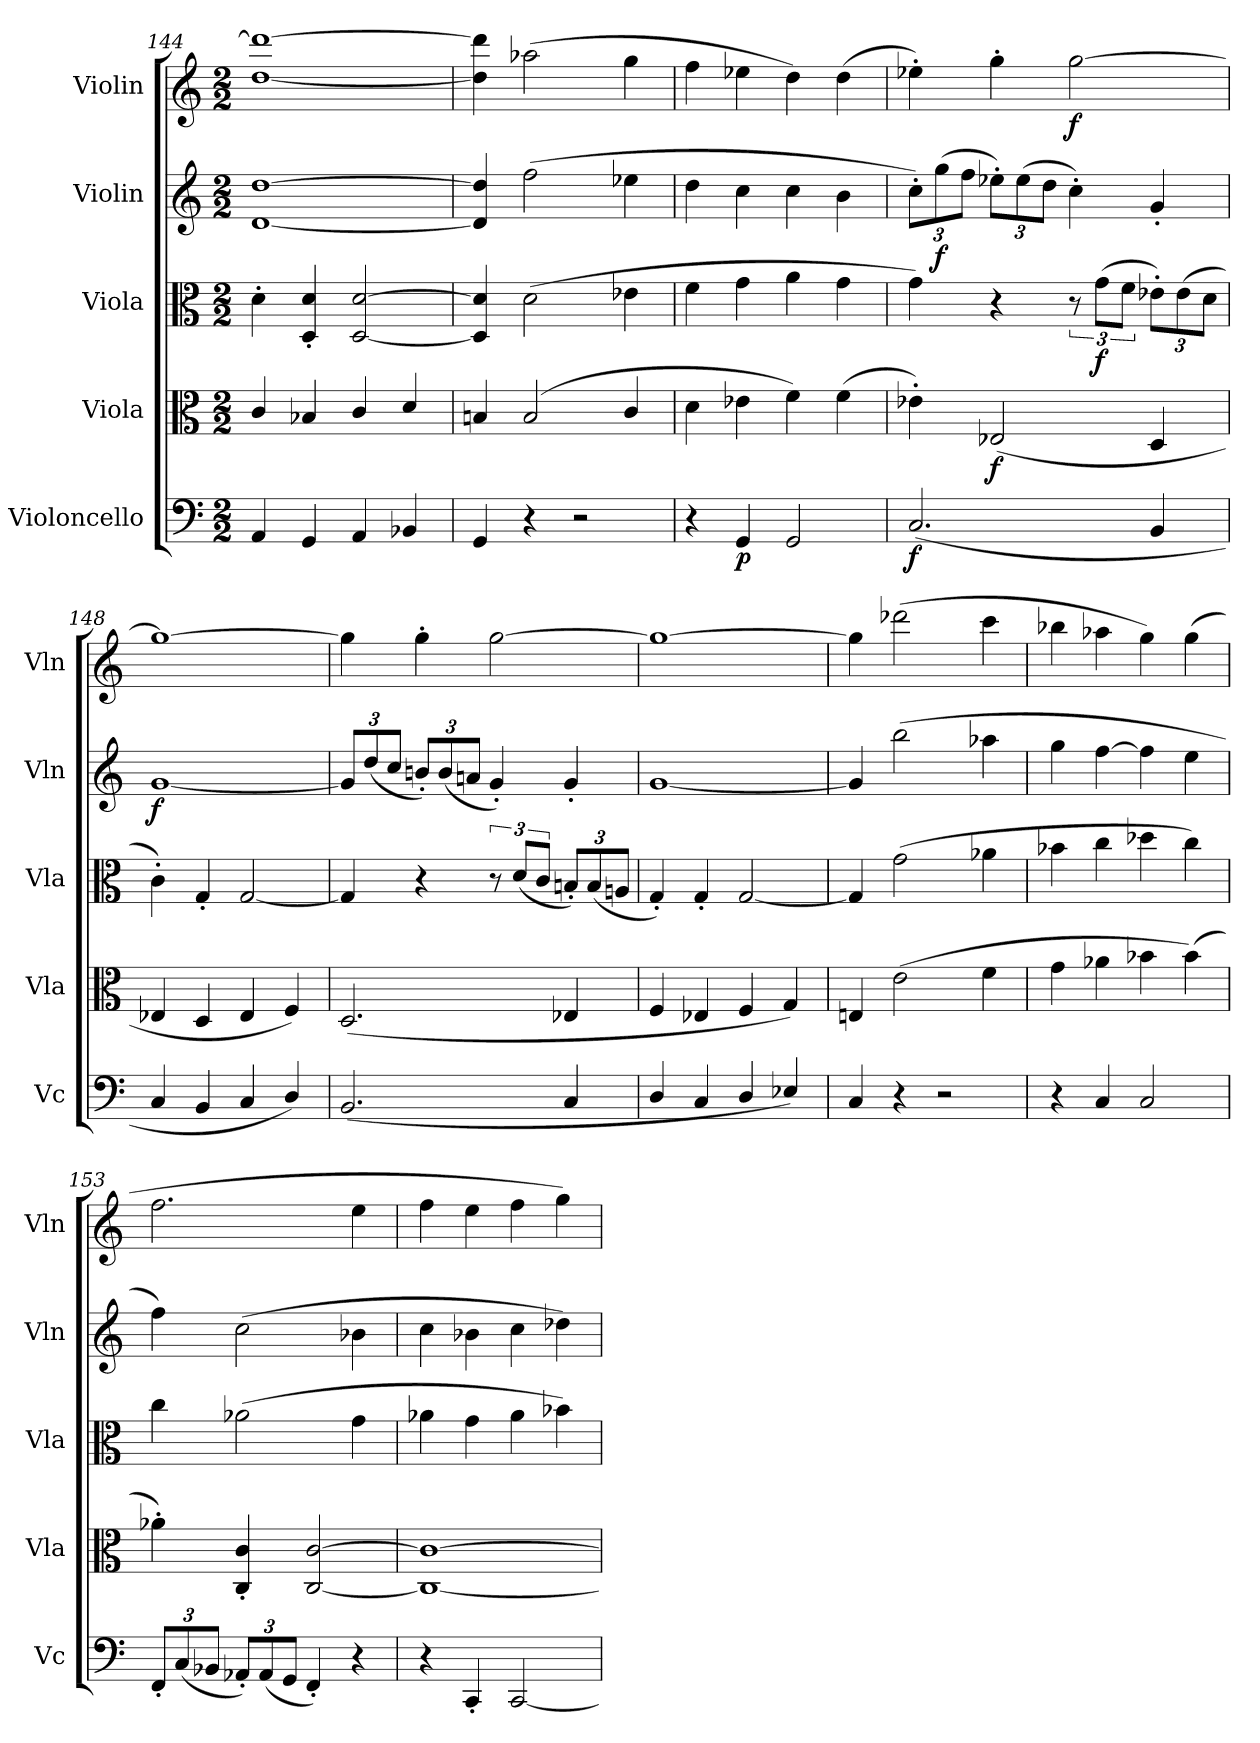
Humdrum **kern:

**kern	**dynam	**kern	**dynam	**kern	**dynam	**kern	**dynam	**kern	**dynam
*part5	*part5	*part4	*part4	*part3	*part3	*part2	*part2	*part1	*part1
*staff5	*staff5	*staff4	*staff4	*staff3	*staff3	*staff2	*staff2	*staff1	*staff1
*I"Violoncello	*	*I"Viola	*	*I"Viola	*	*I"Violin	*	*I"Violin	*
*I'Vc	*	*I'Vla	*	*I'Vla	*	*I'Vln	*	*I'Vln	*
*clefF4	*	*clefC3	*	*clefC3	*	*clefG2	*	*clefG2	*
*k[]	*	*k[]	*	*k[]	*	*k[]	*	*k[]	*
*M2/2	*	*M2/2	*	*M2/2	*	*M2/2	*	*M2/2	*
=144	=144	=144	=144	=144	=144	=144	=144	=144	=144
4AA/	.	4c/	.	4d'\	.	[1d [1dd	.	[1dd 1ddd_	.
4GG/	.	4B-X/	.	4D'/ 4d'/	.	.	.	.	.
4AA/	.	4c/	.	[2D/ [2d/	.	.	.	.	.
4BB-X/	.	4d/	.	.	.	.	.	.	.
=145	=145	=145	=145	=145	=145	=145	=145	=145	=145
4GG/	.	4Bn/	.	4D]/ 4d]/	.	4d]/ 4dd]/	.	4dd]\ 4ddd]\	.
4r	.	(2B/	.	(2d\	.	(2ff\	.	(2aa-X\	.
2r	.	.	.	.	.	.	.	.	.
.	.	4c/	.	4e-X\	.	4ee-X\	.	4gg\	.
=146	=146	=146	=146	=146	=146	=146	=146	=146	=146
4r	.	4d\	.	4f\	.	4dd\	.	4ff\	.
4GG/	p	4e-X\	.	4g\	.	4cc\	.	4ee-X\	.
2GG/	.	4f\)	.	4a\	.	4cc\	.	4dd\)	.
.	.	(4f\	.	4g\	.	4b\	.	(4dd\	.
=147	=147	=147	=147	=147	=147	=147	=147	=147	=147
(2.C/	f	4e-X'\)	.	4g\)	.	12cc'\L)	.	4ee-X'\)	.
.	.	.	.	.	.	(12gg\	f	.	.
.	.	.	.	.	.	12ff\J	.	.	.
.	.	(2E-X/	f	4r	.	12ee-X'\L)	.	4gg'\	.
.	.	.	.	.	.	(12ee-\	.	.	.
.	.	.	.	.	.	12dd\J	.	.	.
.	.	.	.	12r	.	4cc'\)	.	[2gg\	f
.	.	.	.	(12g\L	f	.	.	.	.
.	.	.	.	12f\J	.	.	.	.	.
4BB/	.	4D/	.	12e-X'\L)	.	4g'/	.	.	.
.	.	.	.	(12e-\	.	.	.	.	.
.	.	.	.	12d\J	.	.	.	.	.
=148	=148	=148	=148	=148	=148	=148	=148	=148	=148
4C/	.	4E-X/	.	4c'\)	.	[1g	f	1gg_	.
4BB/	.	4D/	.	4G'/	.	.	.	.	.
4C/	.	4E-/	.	[2G/	.	.	.	.	.
4D/)	.	4F/)	.	.	.	.	.	.	.
=149	=149	=149	=149	=149	=149	=149	=149	=149	=149
(2.BB/	.	(2.D/	.	4G/]	.	12g/L]	.	4gg\]	.
.	.	.	.	.	.	(12dd/	.	.	.
.	.	.	.	.	.	12cc/J	.	.	.
.	.	.	.	4r	.	12bn'/L)	.	4gg'\	.
.	.	.	.	.	.	(12b/	.	.	.
.	.	.	.	.	.	12an/J	.	.	.
.	.	.	.	12r	.	4g'/)	.	[2gg\	.
.	.	.	.	(12d/L	.	.	.	.	.
.	.	.	.	12c/J	.	.	.	.	.
4C/	.	4E-X/	.	12Bn'/L)	.	4g'/	.	.	.
.	.	.	.	(12B/	.	.	.	.	.
.	.	.	.	12An/J	.	.	.	.	.
=150	=150	=150	=150	=150	=150	=150	=150	=150	=150
4D/	.	4F/	.	4G'/)	.	[1g	.	1gg_	.
4C/	.	4E-X/	.	4G'/	.	.	.	.	.
4D/	.	4F/	.	[2G/	.	.	.	.	.
4E-X/)	.	4G/)	.	.	.	.	.	.	.
=151	=151	=151	=151	=151	=151	=151	=151	=151	=151
4C/	.	4En/	.	4G/]	.	4g/]	.	4gg\]	.
4r	.	(2e\	.	(2g\	.	(2bb\	.	(2ddd-X\	.
2r	.	.	.	.	.	.	.	.	.
.	.	4f\	.	4a-X\	.	4aa-X\	.	4ccc\	.
=152	=152	=152	=152	=152	=152	=152	=152	=152	=152
4r	.	4g\	.	4b-X\	.	4gg\	.	4bb-X\	.
4C/	.	4a-X\	.	4cc\	.	[4ff\	.	4aa-X\	.
2C/	.	4b-X\	.	4dd-X\	.	4ff\]	.	4gg\)	.
.	.	(4b-\)	.	4cc\)	.	4ee\	.	(4gg\	.
=153	=153	=153	=153	=153	=153	=153	=153	=153	=153
12FF'/L	.	4a-X'\)	.	4cc\	.	4ff\)	.	2.ff\	.
(12C/	.	.	.	.	.	.	.	.	.
12BB-X/J	.	.	.	.	.	.	.	.	.
12AA-X'/L)	.	4C'/ 4c'/	.	(2a-X\	.	(2cc\	.	.	.
(12AA-/	.	.	.	.	.	.	.	.	.
12GG/J	.	.	.	.	.	.	.	.	.
4FF'/)	.	[2C/ [2c/	.	.	.	.	.	.	.
4r	.	.	.	4g\	.	4b-X\	.	4ee\	.
=154	=154	=154	=154	=154	=154	=154	=154	=154	=154
4r	.	1C_ 1c_	.	4a-X\	.	4cc\	.	4ff\	.
4CC'/	.	.	.	4g\	.	4b-X\	.	4ee\	.
[2CC/	.	.	.	4a-\	.	4cc\	.	4ff\	.
.	.	.	.	4b-X\)	.	4dd-X\)	.	4gg\)	.
=	=	=	=	=	=	=	=	=	=
*-	*-	*-	*-	*-	*-	*-	*-	*-	*-
